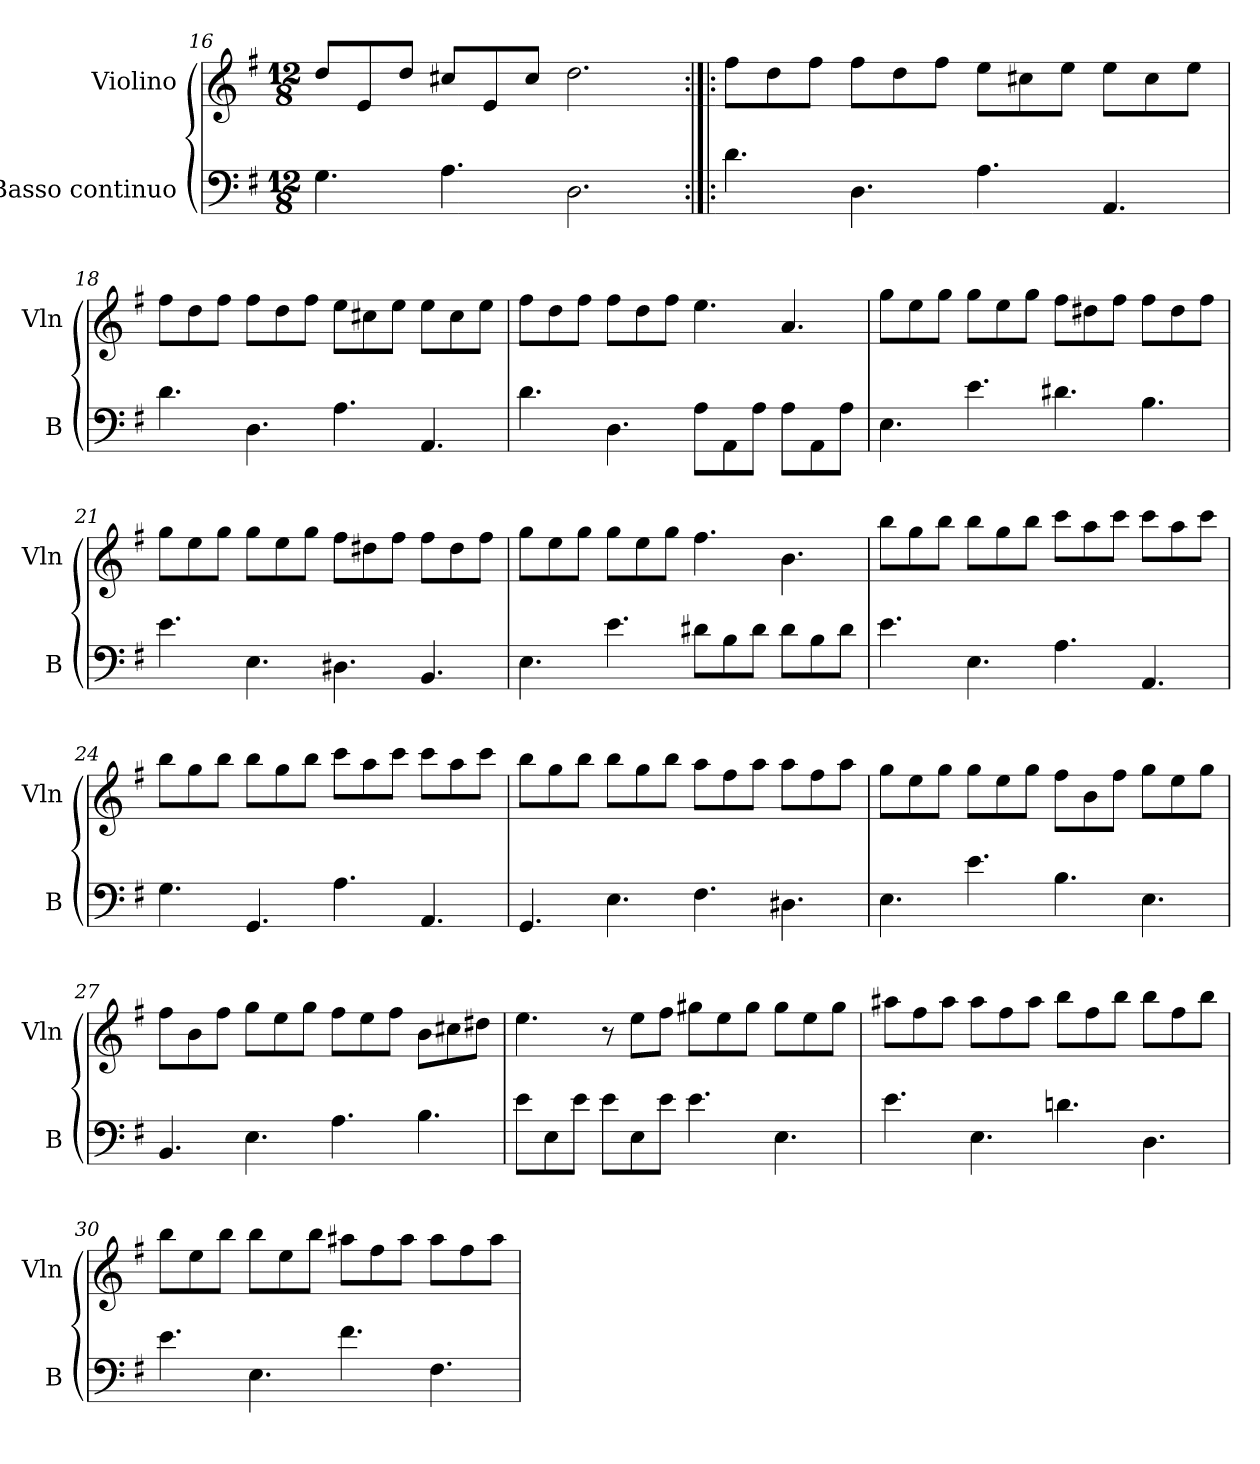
**kern	**kern
*part2	*part1
*staff2	*staff1
*I"Basso continuo	*I"Violino
*I'B	*I'Vln
*clefF4	*clefG2
*k[f#]	*k[f#]
*G:	*G:
*M12/8	*M12/8
=16	=16
4.G\	8dd/L
.	8e/
.	8dd/J
4.A\	8cc#X/L
.	8e/
.	8cc#/J
2.D\	2.dd\
=17:|!|:	=17:|!|:
4.d\	8ff#\L
.	8dd\
.	8ff#\J
4.D\	8ff#\L
.	8dd\
.	8ff#\J
4.A\	8ee\L
.	8cc#X\
.	8ee\J
4.AA/	8ee\L
.	8cc#\
.	8ee\J
=18	=18
4.d\	8ff#\L
.	8dd\
.	8ff#\J
4.D\	8ff#\L
.	8dd\
.	8ff#\J
4.A\	8ee\L
.	8cc#X\
.	8ee\J
4.AA/	8ee\L
.	8cc#\
.	8ee\J
=19	=19
4.d\	8ff#\L
.	8dd\
.	8ff#\J
4.D\	8ff#\L
.	8dd\
.	8ff#\J
8A\L	4.ee\
8AA\	.
8A\J	.
8A\L	4.a/
8AA\	.
8A\J	.
=20	=20
4.E\	8gg\L
.	8ee\
.	8gg\J
4.e\	8gg\L
.	8ee\
.	8gg\J
4.d#X\	8ff#\L
.	8dd#X\
.	8ff#\J
4.B\	8ff#\L
.	8dd#\
.	8ff#\J
=21	=21
4.e\	8gg\L
.	8ee\
.	8gg\J
4.E\	8gg\L
.	8ee\
.	8gg\J
4.D#X\	8ff#\L
.	8dd#X\
.	8ff#\J
4.BB/	8ff#\L
.	8dd#\
.	8ff#\J
=22	=22
4.E\	8gg\L
.	8ee\
.	8gg\J
4.e\	8gg\L
.	8ee\
.	8gg\J
8d#X\L	4.ff#\
8B\	.
8d#\J	.
8d#\L	4.b\
8B\	.
8d#\J	.
=23	=23
4.e\	8bb\L
.	8gg\
.	8bb\J
4.E\	8bb\L
.	8gg\
.	8bb\J
4.A\	8ccc\L
.	8aa\
.	8ccc\J
4.AA/	8ccc\L
.	8aa\
.	8ccc\J
=24	=24
4.G\	8bb\L
.	8gg\
.	8bb\J
4.GG/	8bb\L
.	8gg\
.	8bb\J
4.A\	8ccc\L
.	8aa\
.	8ccc\J
4.AA/	8ccc\L
.	8aa\
.	8ccc\J
=25	=25
4.GG/	8bb\L
.	8gg\
.	8bb\J
4.E\	8bb\L
.	8gg\
.	8bb\J
4.F#\	8aa\L
.	8ff#\
.	8aa\J
4.D#X\	8aa\L
.	8ff#\
.	8aa\J
=26	=26
4.E\	8gg\L
.	8ee\
.	8gg\J
4.e\	8gg\L
.	8ee\
.	8gg\J
4.B\	8ff#\L
.	8b\
.	8ff#\J
4.E\	8gg\L
.	8ee\
.	8gg\J
=27	=27
4.BB/	8ff#\L
.	8b\
.	8ff#\J
4.E\	8gg\L
.	8ee\
.	8gg\J
4.A\	8ff#\L
.	8ee\
.	8ff#\J
4.B\	8b\L
.	8cc#X\
.	8dd#X\J
=28	=28
8e\L	4.ee\
8E\	.
8e\J	.
8e\L	8r
8E\	8ee\L
8e\J	8ff#\J
4.e\	8gg#X\L
.	8ee\
.	8gg#\J
4.E\	8gg#\L
.	8ee\
.	8gg#\J
=29	=29
4.e\	8aa#X\L
.	8ff#\
.	8aa#\J
4.E\	8aa#\L
.	8ff#\
.	8aa#\J
4.dn\	8bb\L
.	8ff#\
.	8bb\J
4.D\	8bb\L
.	8ff#\
.	8bb\J
=30	=30
4.e\	8bb\L
.	8ee\
.	8bb\J
4.E\	8bb\L
.	8ee\
.	8bb\J
4.f#\	8aa#X\L
.	8ff#\
.	8aa#\J
4.F#\	8aa#\L
.	8ff#\
.	8aa#\J
=	=
*-	*-
